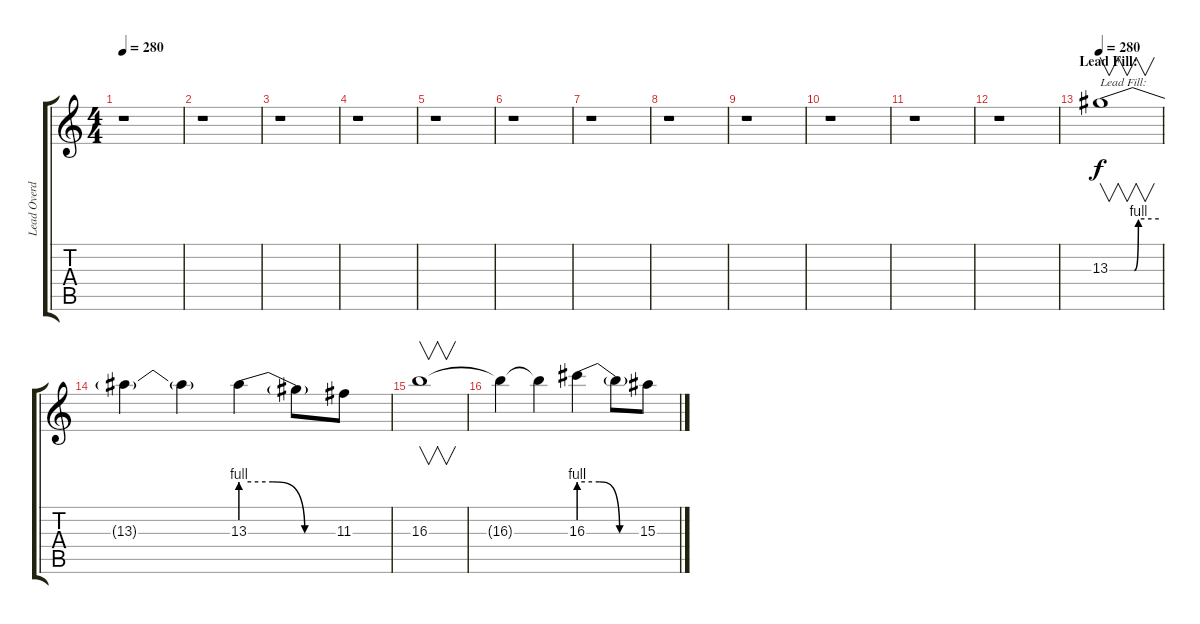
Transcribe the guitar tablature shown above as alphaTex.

\track ("Lead Overdub" "Lead Overd") {instrument overdrivenguitar}
\staff {score tabs}
\tuning (E4 B3 G3 D3 A2 E2) {hide}
\ts (4 4)
\tempo 280
\clef g2
\ks c
r.1{dy f} |
r.1 |
r.1 |
r.1 |
r.1 |
r.1 |
r.1 |
r.1 |
r.1 |
r.1 |
r.1 |
r.1 |
\section ("" "Lead Fill:")
\tempo 280
13.3{be (custom 0 0 30 0 35 4 60 4)}.1{v txt "Lead Fill:"} |
13.3{t}.4 13.3{t}.4 13.3{be (custom 0 4 20 4 40 0 60 0)}.4 13.3{t}.8 11.3.8 |
16.3.1{v} |
16.3{t}.4 16.3{t}.4 16.3{be (custom 0 4 20 4 40 0 60 0)}.4 16.3{t}.8 15.3.8
